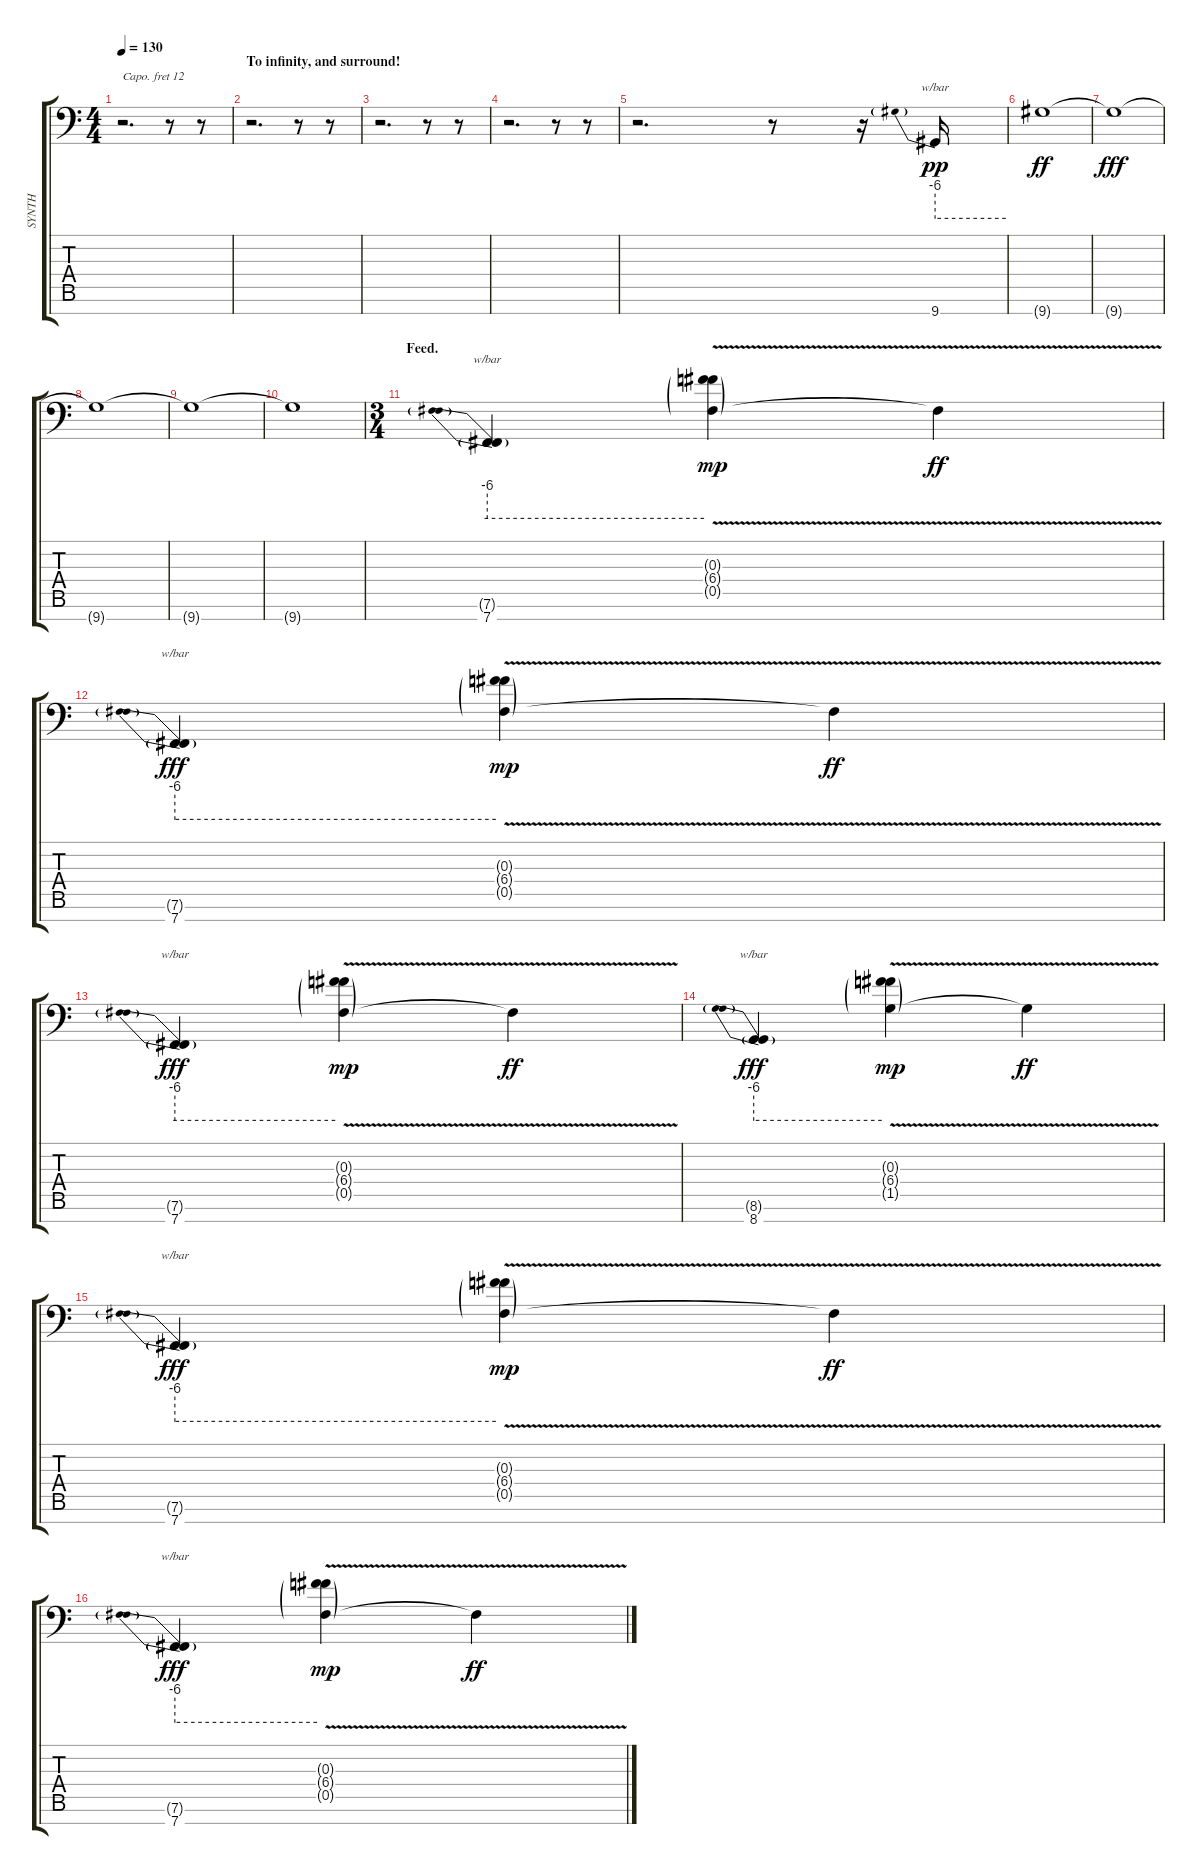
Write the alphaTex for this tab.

\track ("SYNTH" "SYNTH") {instrument synthbrass2}
\staff {score tabs}
\capo 12
\tuning (Eb4 B3 Gb3 B2 Gb2 B1 B-1) {hide}
\ts (4 4)
\tempo 130
\clef f4
\ks c
r.2{d dy mf} r.8 r.8 |
\section ("" "To infinity, and surround!")
r.2{d} r.8 r.8 |
r.2{d} r.8 r.8 |
r.2{d} r.8 r.8 |
r.2{d} r.8 r.16 9.7.16{tbe (predive default 0 -24 60 -24) dy pp} |
9.7{t}.1{dy ff} |
9.7{t}.1{dy fff} |
9.7{t}.1 |
9.7{t}.1 |
9.7{t}.1 |
\ts (3 4)
\section ("" "Feed.")
(7.6{g} 7.7).4{tbe (predive default 0 -24 60 -24)} (0.3{g} 6.4{g} 0.5{v g}).4{dy mp} 0.5{t}.4{dy ff} |
(7.6{g} 7.7).4{tbe (predive default 0 -24 60 -24) dy fff} (0.3{g} 6.4{g} 0.5{v g}).4{dy mp} 0.5{t}.4{dy ff} |
(7.6{g} 7.7).4{tbe (predive default 0 -24 60 -24) dy fff} (0.3{g} 6.4{g} 0.5{v g}).4{dy mp} 0.5{t}.4{dy ff} |
(8.6{g} 8.7).4{tbe (predive default 0 -24 60 -24) dy fff} (0.3{g} 6.4{g} 1.5{v g}).4{dy mp} 1.5{t}.4{dy ff} |
(7.6{g} 7.7).4{tbe (predive default 0 -24 60 -24) dy fff} (0.3{g} 6.4{g} 0.5{v g}).4{dy mp} 0.5{t}.4{dy ff} |
(7.6{g} 7.7).4{tbe (predive default 0 -24 60 -24) dy fff} (0.3{g} 6.4{g} 0.5{v g}).4{dy mp} 0.5{t}.4{dy ff}
